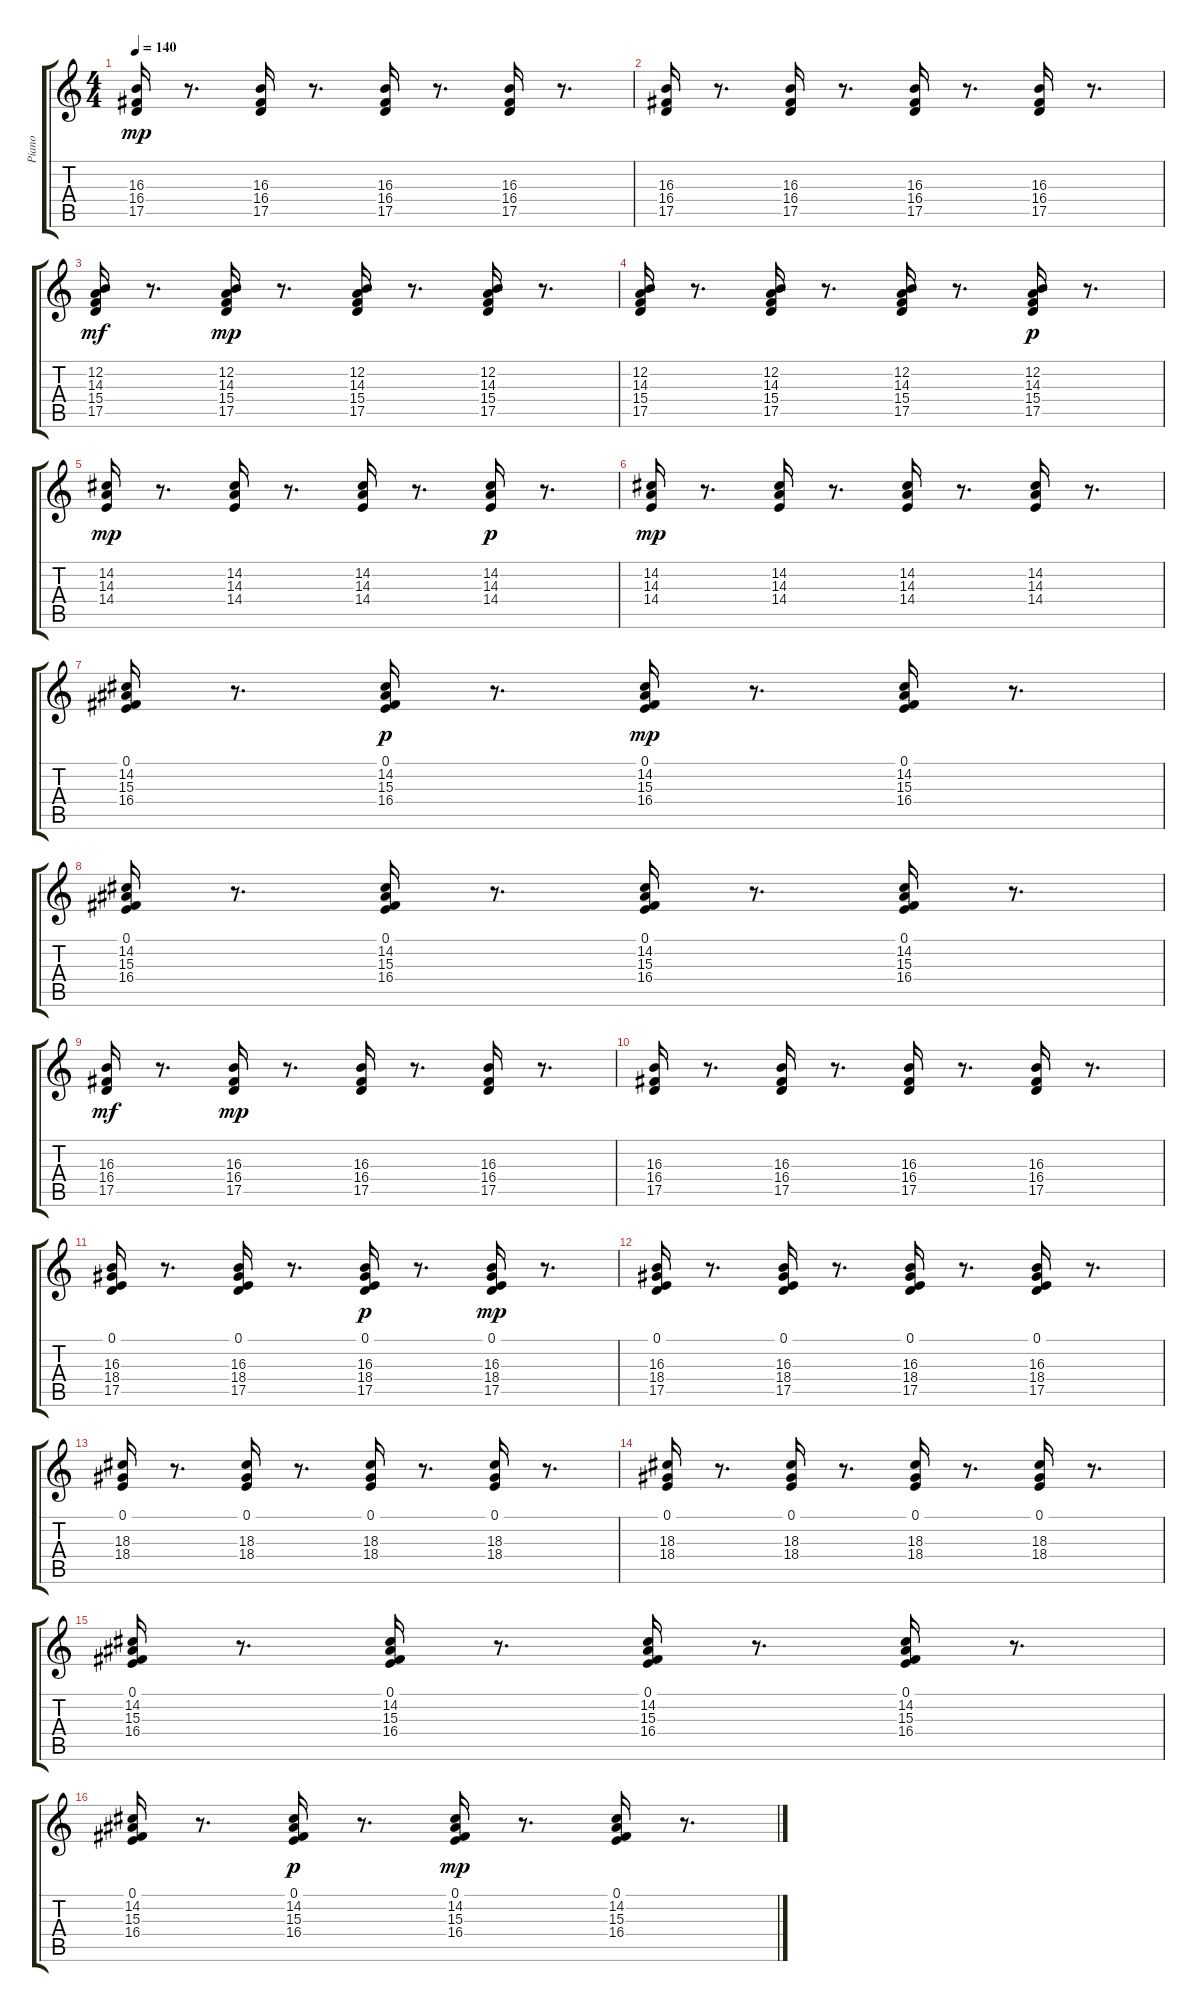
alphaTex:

\track ("Piano" "Piano") {instrument acousticgrandpiano}
\staff {score tabs}
\tuning (E4 B3 G3 D3 A2 E2) {hide}
\ts (4 4)
\tempo 140
\clef g2
\ks c
(16.3 16.4 17.5).16{dy mp} r.8{d} (16.3 16.4 17.5).16 r.8{d} (16.3 16.4 17.5).16 r.8{d} (16.3 16.4 17.5).16 r.8{d} |
(16.3 16.4 17.5).16 r.8{d} (16.3 16.4 17.5).16 r.8{d} (16.3 16.4 17.5).16 r.8{d} (16.3 16.4 17.5).16 r.8{d} |
(12.2 14.3 15.4 17.5).16{dy mf} r.8{d} (12.2 14.3 15.4 17.5).16{dy mp} r.8{d} (12.2 14.3 15.4 17.5).16 r.8{d} (12.2 14.3 15.4 17.5).16 r.8{d} |
(12.2 14.3 15.4 17.5).16 r.8{d} (12.2 14.3 15.4 17.5).16 r.8{d} (12.2 14.3 15.4 17.5).16 r.8{d} (12.2 14.3 15.4 17.5).16{dy p} r.8{d} |
(14.2 14.3 14.4).16{dy mp} r.8{d} (14.2 14.3 14.4).16 r.8{d} (14.2 14.3 14.4).16 r.8{d} (14.2 14.3 14.4).16{dy p} r.8{d} |
(14.2 14.3 14.4).16{dy mp} r.8{d} (14.2 14.3 14.4).16 r.8{d} (14.2 14.3 14.4).16 r.8{d} (14.2 14.3 14.4).16 r.8{d} |
(0.1 14.2 15.3 16.4).16 r.8{d} (0.1 14.2 15.3 16.4).16{dy p} r.8{d} (0.1 14.2 15.3 16.4).16{dy mp} r.8{d} (0.1 14.2 15.3 16.4).16 r.8{d} |
(0.1 14.2 15.3 16.4).16 r.8{d} (0.1 14.2 15.3 16.4).16 r.8{d} (0.1 14.2 15.3 16.4).16 r.8{d} (0.1 14.2 15.3 16.4).16 r.8{d} |
(16.3 16.4 17.5).16{dy mf} r.8{d} (16.3 16.4 17.5).16{dy mp} r.8{d} (16.3 16.4 17.5).16 r.8{d} (16.3 16.4 17.5).16 r.8{d} |
(16.3 16.4 17.5).16 r.8{d} (16.3 16.4 17.5).16 r.8{d} (16.3 16.4 17.5).16 r.8{d} (16.3 16.4 17.5).16 r.8{d} |
(0.1 16.3 18.4 17.5).16 r.8{d} (0.1 16.3 18.4 17.5).16 r.8{d} (0.1 16.3 18.4 17.5).16{dy p} r.8{d} (0.1 16.3 18.4 17.5).16{dy mp} r.8{d} |
(0.1 16.3 18.4 17.5).16 r.8{d} (0.1 16.3 18.4 17.5).16 r.8{d} (0.1 16.3 18.4 17.5).16 r.8{d} (0.1 16.3 18.4 17.5).16 r.8{d} |
(0.1 18.3 18.4).16 r.8{d} (0.1 18.3 18.4).16 r.8{d} (0.1 18.3 18.4).16 r.8{d} (0.1 18.3 18.4).16 r.8{d} |
(0.1 18.3 18.4).16 r.8{d} (0.1 18.3 18.4).16 r.8{d} (0.1 18.3 18.4).16 r.8{d} (0.1 18.3 18.4).16 r.8{d} |
(0.1 14.2 15.3 16.4).16 r.8{d} (0.1 14.2 15.3 16.4).16 r.8{d} (0.1 14.2 15.3 16.4).16 r.8{d} (0.1 14.2 15.3 16.4).16 r.8{d} |
(0.1 14.2 15.3 16.4).16 r.8{d} (0.1 14.2 15.3 16.4).16{dy p} r.8{d} (0.1 14.2 15.3 16.4).16{dy mp} r.8{d} (0.1 14.2 15.3 16.4).16 r.8{d}
